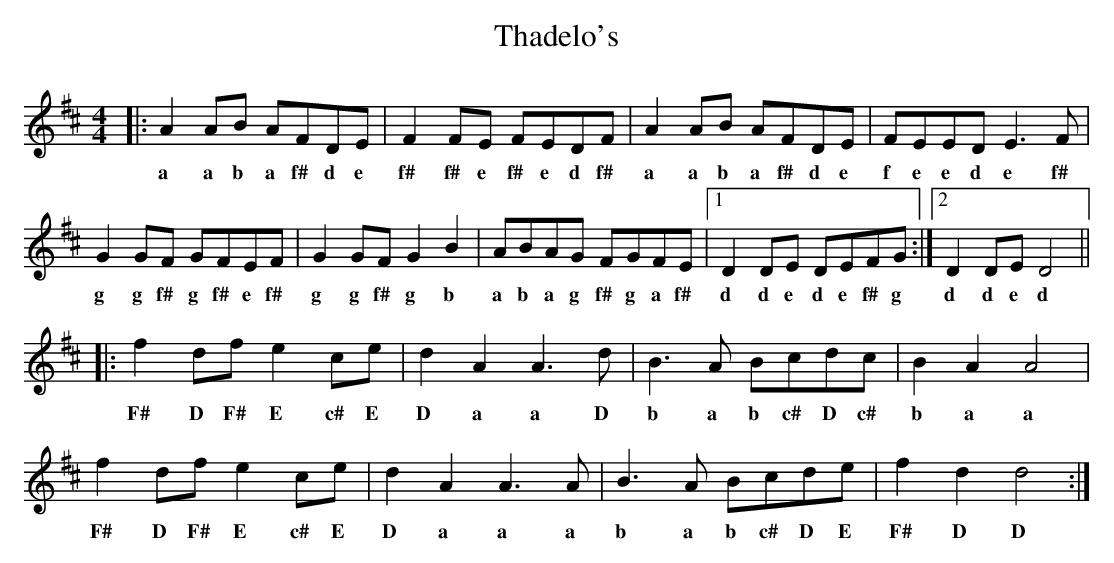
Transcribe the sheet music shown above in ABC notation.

X:1
T: Thadelo's
M: 4/4
L: 1/8
K:Dmaj
|:A2 AB AFDE | F2 FE FEDF| A2 AB AFDE | FEED E3F |
w:a a b a f# d e f# f# e f# e d f# a a b a f# d e f e e d e f#
G2 GF GFEF | G2 GF G2B2 | ABAG FGFE |1 D2 DE DEFG :|2 D2 DE D4 ||
w:g g f# g f# e f# g g f# g b a b a g f# g a f# d d e d e f# g d d e d
|:f2 df e2 ce | d2 A2 A3d | B3 A Bcdc| B2 A2 A4  |
w:F# D F# E c# E D a a D b a b c# D c# b a a
f2 df e2 ce | d2 A2 A3A | B3 A Bcde | f2 d2 d4 :|
w:F# D F# E c# E D a a a b a b c# D E F# D D
